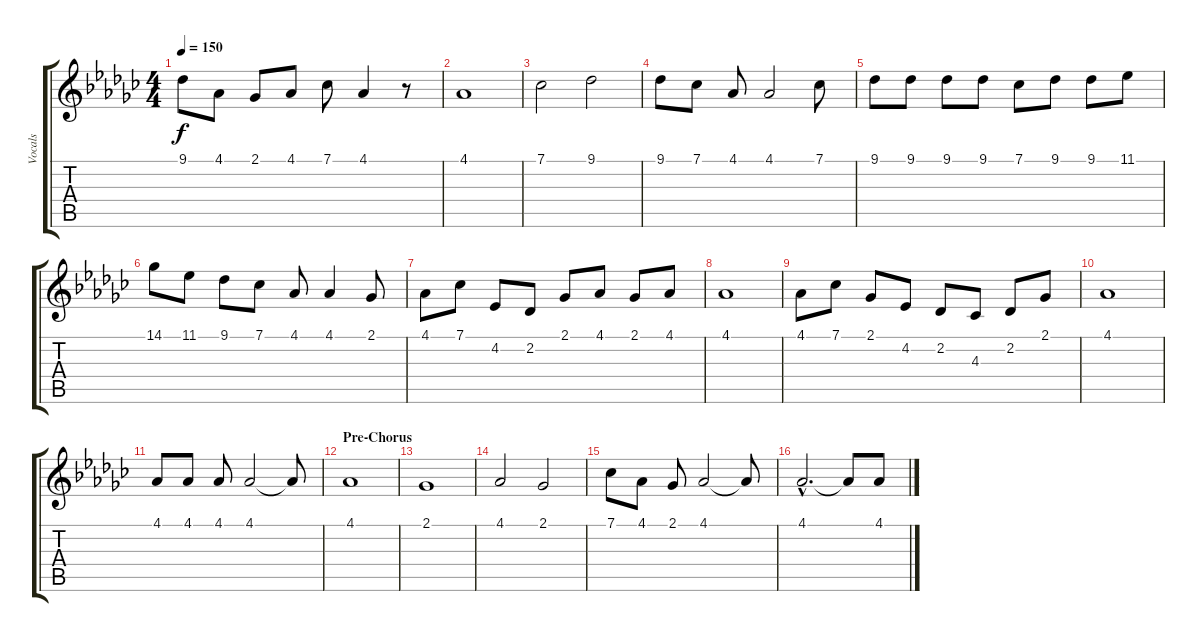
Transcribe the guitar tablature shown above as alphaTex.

\track ("Vocals" "Vocals") {instrument lead2sawtooth}
\staff {score tabs}
\tuning (E4 B3 G3 D3 A2 E2) {hide}
\ts (4 4)
\tempo 150
\clef g2
\ks gb
9.1{t}.8{dy f} 4.1.8 2.1.8 4.1.8 7.1.8 4.1.4 r.8 |
4.1.1 |
7.1.2 9.1.2 |
9.1.8 7.1.8 4.1.8 4.1.2 7.1.8 |
9.1.8 9.1.8 9.1.8 9.1.8 7.1.8 9.1.8 9.1.8 11.1.8 |
14.1.8 11.1.8 9.1.8 7.1.8 4.1.8 4.1.4 2.1.8 |
4.1.8 7.1.8 4.2.8 2.2.8 2.1.8 4.1.8 2.1.8 4.1.8 |
4.1.1 |
4.1.8 7.1.8 2.1.8 4.2.8 2.2.8 4.3.8 2.2.8 2.1.8 |
4.1.1 |
4.1.8 4.1.8 4.1.8 4.1.2 4.1{t}.8 |
\section ("" "Pre-Chorus")
4.1.1 |
2.1.1 |
4.1.2 2.1.2 |
7.1.8 4.1.8 2.1.8 4.1.2 4.1{t}.8 |
4.1{hac}.2{d} 4.1{t}.8 4.1.8
